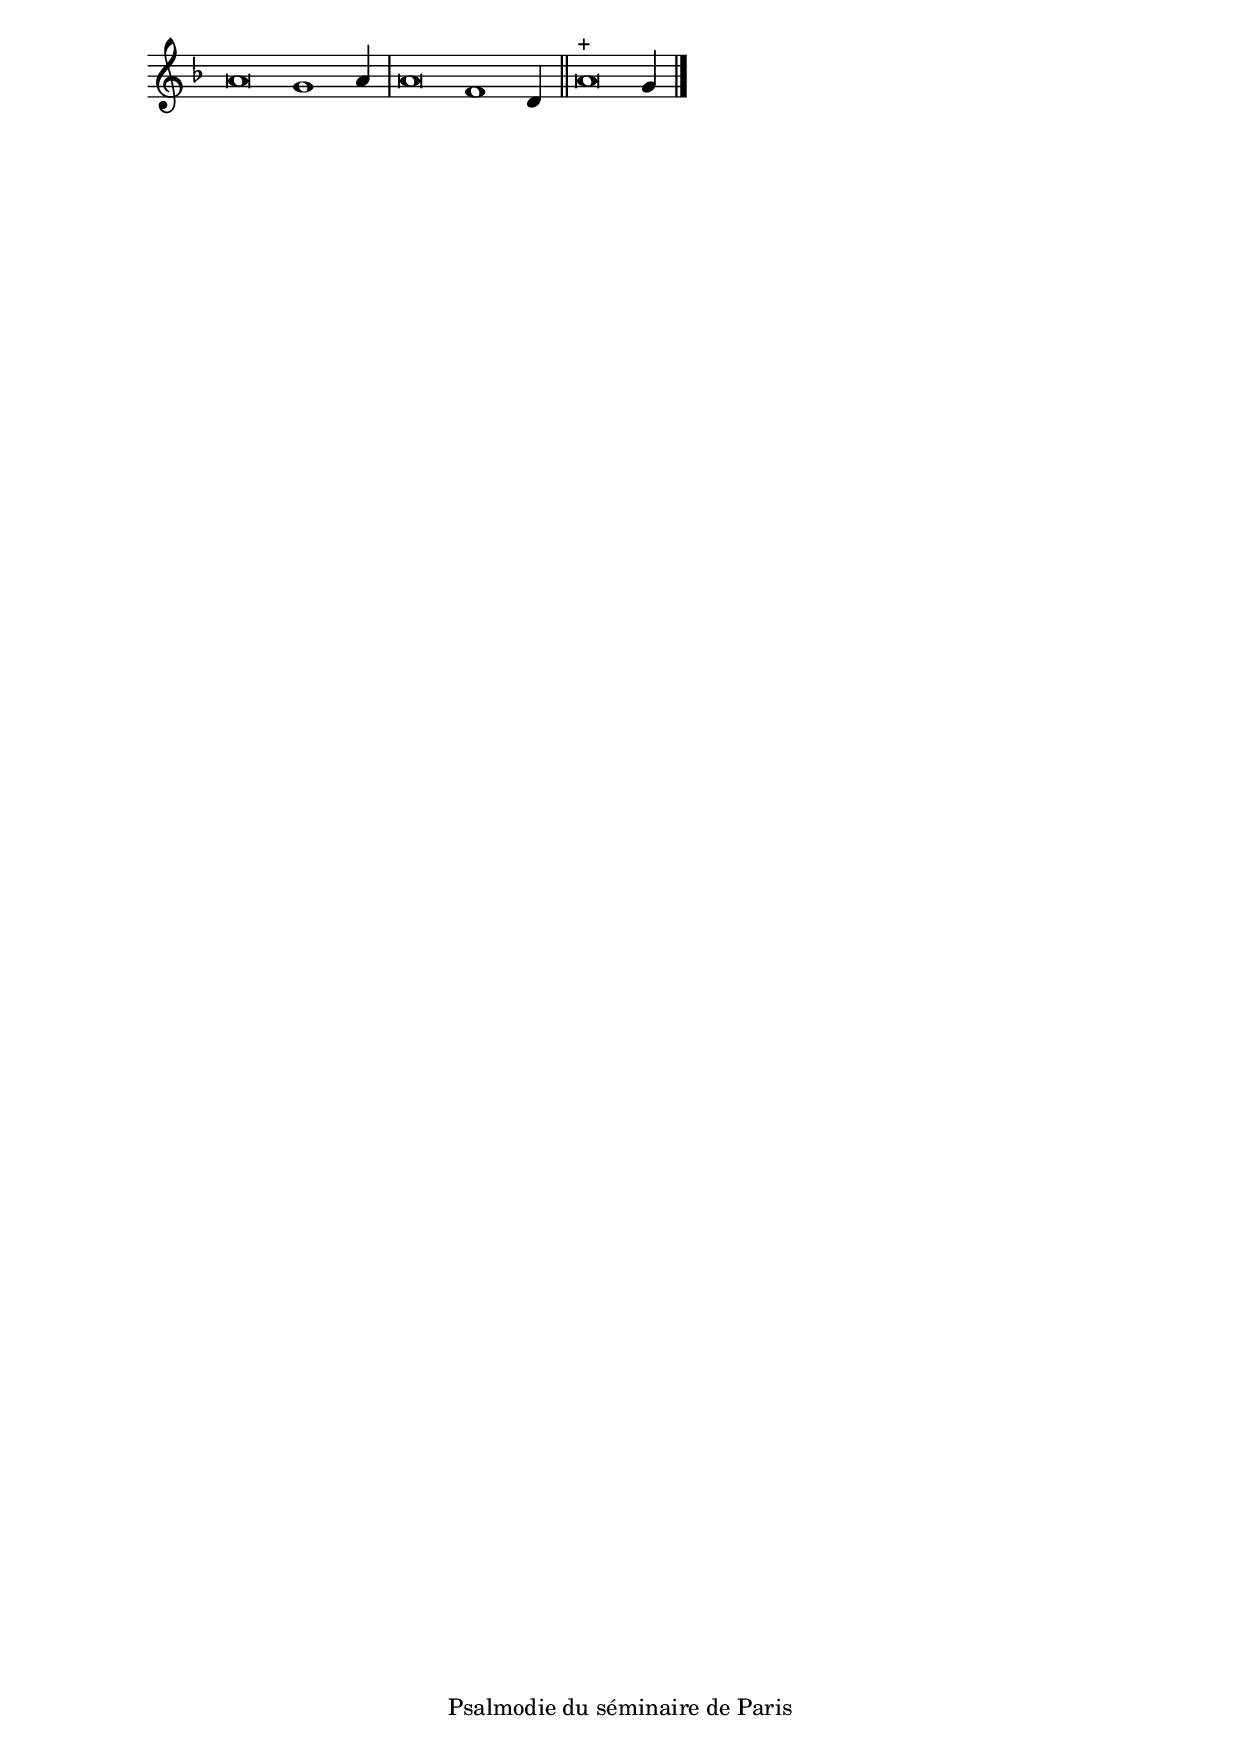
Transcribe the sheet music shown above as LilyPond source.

\version "2.20.0"
\language "italiano"

stemOff = \hide Staff.Stem
stemOn  = \undo \stemOff

\header {
  %title = "Cantique de l'Ancien Testament 3"
  %tagline = ##f
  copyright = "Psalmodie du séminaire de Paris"
}

\score {
  \new Staff \with { \remove "Time_signature_engraver" }
  \relative
  {
    \key fa \major
    \cadenzaOn
    \stemOff la'\breve sol1 \stemOn la4
    \bar "|"
    \stemOff la\breve fa1 \stemOn re4
    \bar "||"
    \stemOff la'\breve^\markup{ + } \stemOn sol4
    \bar "|."
  }
}